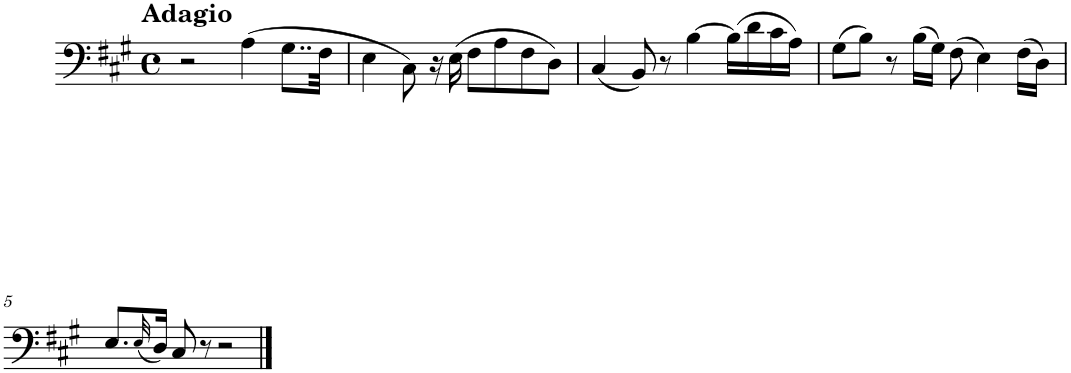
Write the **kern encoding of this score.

**kern
*part1
*staff1
*I"Piano
*I'Pno.
*clefF4
*k[f#c#g#]
*M4/4
*met(c)
=1
!LO:TX:a:B:t=Adagio
2r
(4A\
8..G#\L
32F#\Jkk
=2
4E\
8C#\)
16r
(16E\
8F#\L
8A\
8F#\
8D\J)
=3
(4C#/
8BB/)
8r
[4B\
(16B\LL]
16d\
16c#\
16A\JJ)
=4
(8G#\L
8B\J)
8r
(16B\LL
16G#\JJ)
(8F#\
4E\)
(16F#\LL
16D\JJ)
!!LO:LB:g=z
=5
8.E/L
(32qE/
16D/Jk)
8C#/
8r
2r
==
*-
